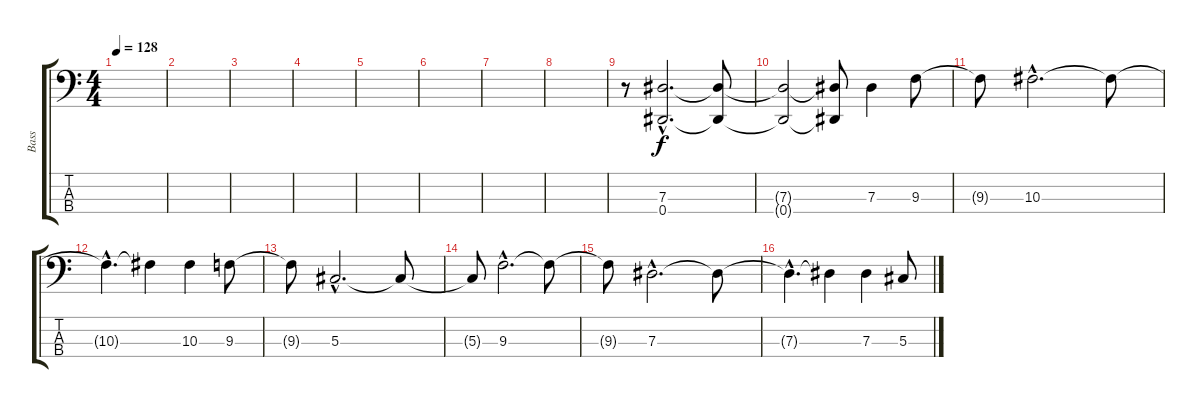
\track ("Bass" "Bass") {instrument electricbassfinger}
\staff {score tabs}
\tuning (Gb2 Db2 Ab1 Eb1) {hide}
\ts (4 4)
\tempo 128
\clef f4
\ks c
|
|
|
|
|
|
|
|
r.8 (7.3{hac} 0.4{hac}).2{d} (7.3{t} 0.4{t}).8 |
(7.3{t} 0.4{t}).2 (7.3{t} 0.4{t}).8 7.3.4 9.3.8 |
9.3{t}.8 10.3{hac}.2{d} 10.3{t}.8 |
10.3{hac t}.4{d} 10.3{t}.4 10.3.4 9.3.8 |
9.3{t}.8 5.3{hac}.2{d} 5.3{t}.8 |
5.3{t}.8 9.3{hac}.2{d} 9.3{t}.8 |
9.3{t}.8 7.3{hac}.2{d} 7.3{t}.8 |
7.3{hac t}.4{d} 7.3{t}.4 7.3.4 5.3.8
